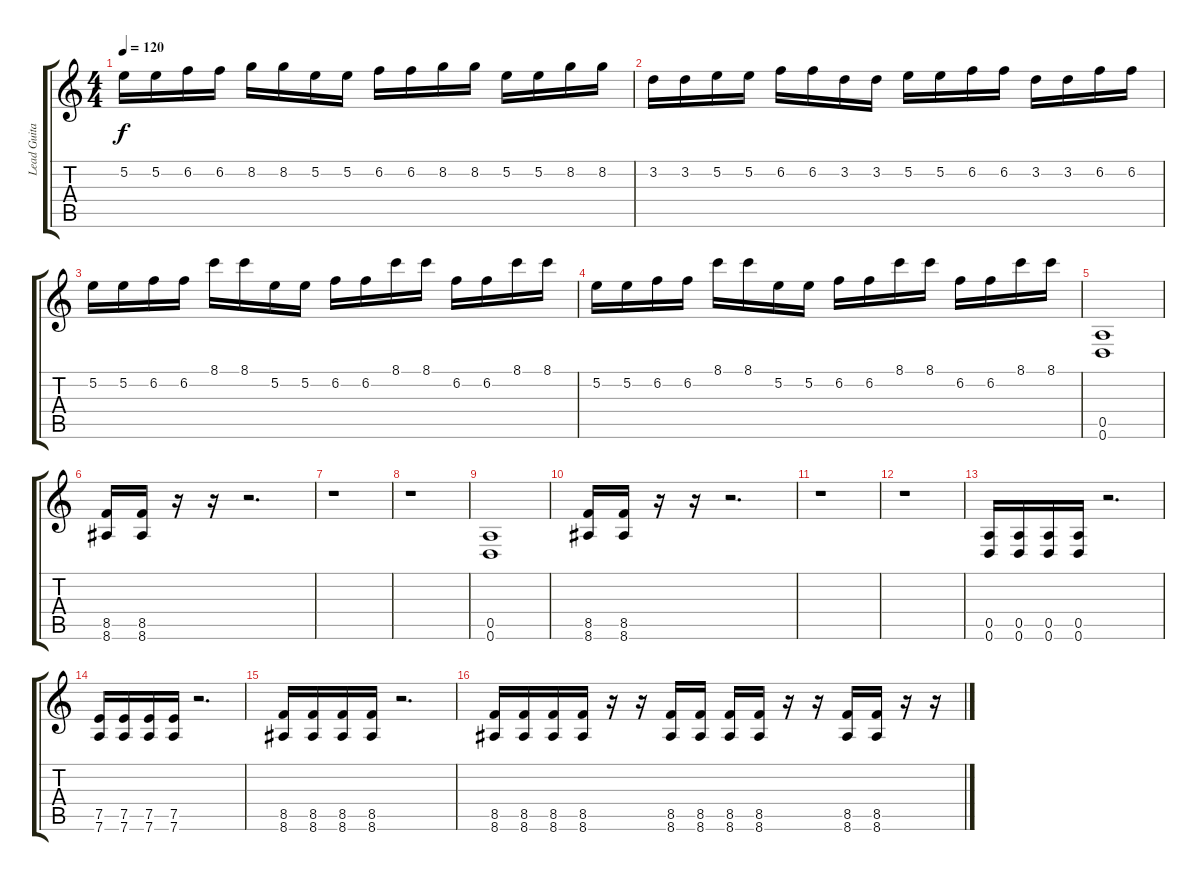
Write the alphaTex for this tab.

\track ("Lead Guitar" "Lead Guita") {instrument distortionguitar}
\staff {score tabs}
\tuning (E4 B3 G3 D3 A2 D2) {hide}
\ts (4 4)
\tempo 120
\clef g2
\ks c
5.2.16{dy f} 5.2.16 6.2.16 6.2.16 8.2.16 8.2.16 5.2.16 5.2.16 6.2.16 6.2.16 8.2.16 8.2.16 5.2.16 5.2.16 8.2.16 8.2.16 |
3.2.16 3.2.16 5.2.16 5.2.16 6.2.16 6.2.16 3.2.16 3.2.16 5.2.16 5.2.16 6.2.16 6.2.16 3.2.16 3.2.16 6.2.16 6.2.16 |
5.2.16 5.2.16 6.2.16 6.2.16 8.1.16 8.1.16 5.2.16 5.2.16 6.2.16 6.2.16 8.1.16 8.1.16 6.2.16 6.2.16 8.1.16 8.1.16 |
5.2.16 5.2.16 6.2.16 6.2.16 8.1.16 8.1.16 5.2.16 5.2.16 6.2.16 6.2.16 8.1.16 8.1.16 6.2.16 6.2.16 8.1.16 8.1.16 |
(0.5 0.6).1 |
(8.5 8.6).16 (8.5 8.6).16 r.16 r.16 r.2{d} |
r.1 |
r.1 |
(0.5 0.6).1 |
(8.5 8.6).16 (8.5 8.6).16 r.16 r.16 r.2{d} |
r.1 |
r.1 |
(0.5 0.6).16 (0.5 0.6).16 (0.5 0.6).16 (0.5 0.6).16 r.2{d} |
(7.5 7.6).16 (7.5 7.6).16 (7.5 7.6).16 (7.5 7.6).16 r.2{d} |
(8.5 8.6).16 (8.5 8.6).16 (8.5 8.6).16 (8.5 8.6).16 r.2{d} |
(8.5 8.6).16 (8.5 8.6).16 (8.5 8.6).16 (8.5 8.6).16 r.16 r.16 (8.5 8.6).16 (8.5 8.6).16 (8.5 8.6).16 (8.5 8.6).16 r.16 r.16 (8.5 8.6).16 (8.5 8.6).16 r.16 r.16
